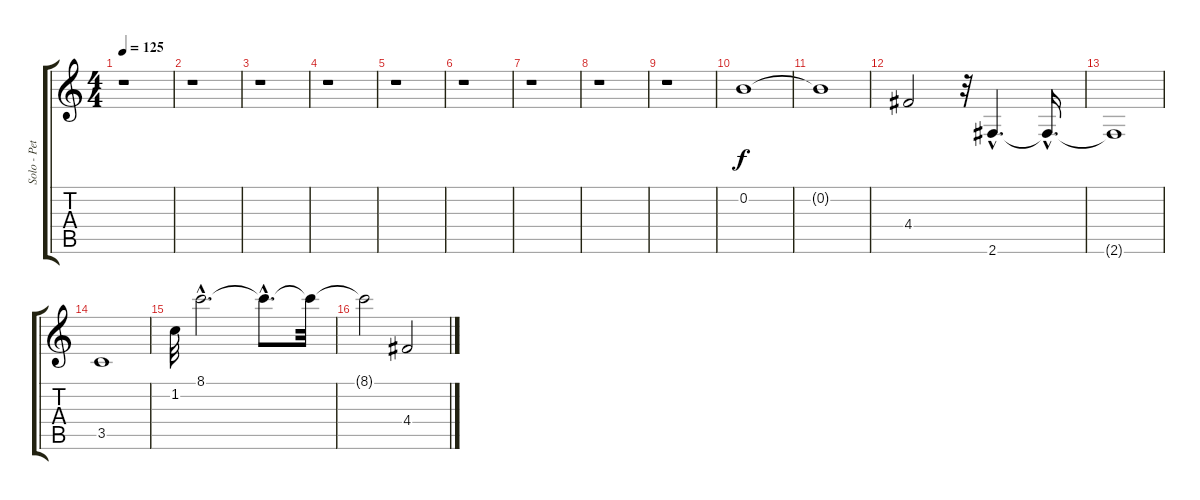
\track ("Solo - Petrucci" "Solo - Pet") {instrument overdrivenguitar}
\staff {score tabs}
\tuning (E4 B3 G3 D3 A2 E2) {hide}
\ts (4 4)
\tempo 125
\clef g2
\ks c
r.1{dy f} |
r.1 |
r.1 |
r.1 |
r.1 |
r.1 |
r.1 |
r.1 |
r.1 |
0.2.1{volume 0 balance 8 instrument guitarharmonics} |
0.2{t}.1 |
4.4.2{volume 0} r.32 2.6{hac}.4{d volume 16} 2.6{hac t}.16{d} |
2.6{t}.1 |
3.5.1 |
1.2.32 8.1{hac}.2{d} 8.1{hac t}.8{d} 8.1{t}.32 |
8.1{t}.2 4.4.2
